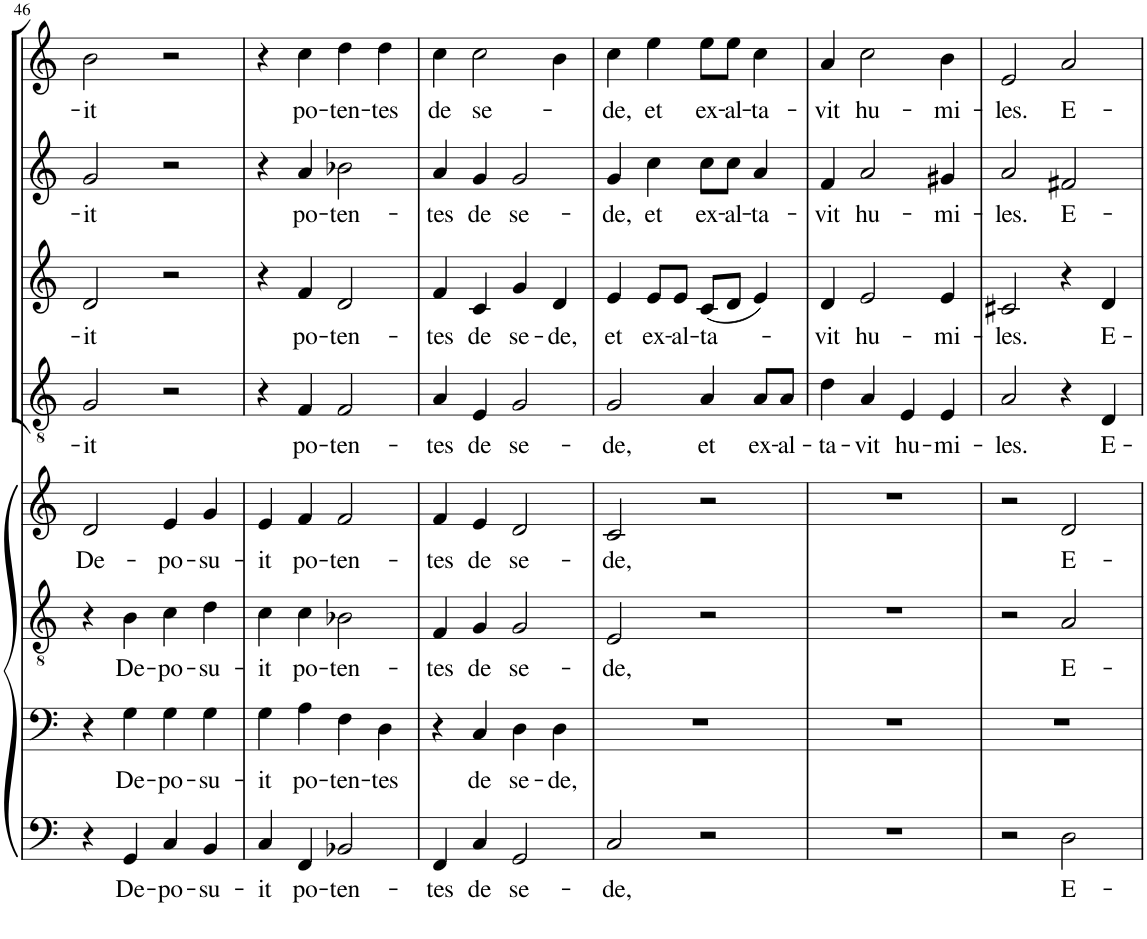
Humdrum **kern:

**kern	**text	**kern	**text	**kern	**text	**kern	**text	**kern	**text	**kern	**text	**kern	**text	**kern	**text
*part8	*part8	*part7	*part7	*part6	*part6	*part5	*part5	*part4	*part4	*part3	*part3	*part2	*part2	*part1	*part1
*staff8	*staff8	*staff7	*staff7	*staff6	*staff6	*staff5	*staff5	*staff4	*staff4	*staff3	*staff3	*staff2	*staff2	*staff1	*staff1
*I"Bass 2	*	*I"Bass 1	*	*I"Tenor	*	*I"Alto	*	*I"Tenor	*	*I"Alto	*	*I"Soprano 2	*	*I"Soprano 1	*
!!LO:PB:g=z
*clefF4	*	*clefF4	*	*clefGv2	*	*clefG2	*	*clefGv2	*	*clefG2	*	*clefG2	*	*clefG2	*
*k[]	*	*k[]	*	*k[]	*	*k[]	*	*k[]	*	*k[]	*	*k[]	*	*k[]	*
*M4/4	*	*M4/4	*	*M4/4	*	*M4/4	*	*M4/4	*	*M4/4	*	*M4/4	*	*M4/4	*
*met(c)	*	*met(c)	*	*met(c)	*	*met(c)	*	*met(c)	*	*met(c)	*	*met(c)	*	*met(c)	*
=46	=46	=46	=46	=46	=46	=46	=46	=46	=46	=46	=46	=46	=46	=46	=46
!	!	!	!	!	!	!	!LO:LY:b	!	!LO:LY:b	!	!LO:LY:b	!	!LO:LY:b	!	!LO:LY:b
4r	.	4r	.	4r	.	2d/	De-	2G/	-it	2d/	-it	2g/	-it	2b\	-it
!	!LO:LY:b	!	!LO:LY:b	!	!LO:LY:b	!	!	!	!	!	!	!	!	!	!
4GG/	De-	4G\	De-	4B\	De-	.	.	.	.	.	.	.	.	.	.
!	!LO:LY:b	!	!LO:LY:b	!	!LO:LY:b	!	!LO:LY:b	!	!	!	!	!	!	!	!
4C/	-po-	4G\	-po-	4c\	-po-	4e/	-po-	2r	.	2r	.	2r	.	2r	.
!	!LO:LY:b	!	!LO:LY:b	!	!LO:LY:b	!	!LO:LY:b	!	!	!	!	!	!	!	!
4BB/	-su-	4G\	-su-	4d\	-su-	4g/	-su-	.	.	.	.	.	.	.	.
=47	=47	=47	=47	=47	=47	=47	=47	=47	=47	=47	=47	=47	=47	=47	=47
!	!LO:LY:b	!	!LO:LY:b	!	!LO:LY:b	!	!LO:LY:b	!	!	!	!	!	!	!	!
4C/	-it	4G\	-it	4c\	-it	4e/	-it	4r	.	4r	.	4r	.	4r	.
!	!LO:LY:b	!	!LO:LY:b	!	!LO:LY:b	!	!LO:LY:b	!	!LO:LY:b	!	!LO:LY:b	!	!LO:LY:b	!	!LO:LY:b
4FF/	po-	4A\	po-	4c\	po-	4f/	po-	4F/	po-	4f/	po-	4a/	po-	4cc\	po-
!	!LO:LY:b	!	!LO:LY:b	!	!LO:LY:b	!	!LO:LY:b	!	!LO:LY:b	!	!LO:LY:b	!	!LO:LY:b	!	!LO:LY:b
2BB-X/	-ten-	4F\	-ten-	2B-X\	-ten-	2f/	-ten-	2F/	-ten-	2d/	-ten-	2b-X\	-ten-	4dd\	-ten-
!	!	!	!LO:LY:b	!	!	!	!	!	!	!	!	!	!	!	!LO:LY:b
.	.	4D\	-tes	.	.	.	.	.	.	.	.	.	.	4dd\	-tes
=48	=48	=48	=48	=48	=48	=48	=48	=48	=48	=48	=48	=48	=48	=48	=48
!	!LO:LY:b	!	!	!	!LO:LY:b	!	!LO:LY:b	!	!LO:LY:b	!	!LO:LY:b	!	!LO:LY:b	!	!LO:LY:b
4FF/	-tes	4r	.	4F/	-tes	4f/	-tes	4A/	-tes	4f/	-tes	4a/	-tes	4cc\	de
!	!LO:LY:b	!	!LO:LY:b	!	!LO:LY:b	!	!LO:LY:b	!	!LO:LY:b	!	!LO:LY:b	!	!LO:LY:b	!	!LO:LY:b
4C/	de	4C/	de	4G/	de	4e/	de	4E/	de	4c/	de	4g/	de	2cc\	se-
!	!LO:LY:b	!	!LO:LY:b	!	!LO:LY:b	!	!LO:LY:b	!	!LO:LY:b	!	!LO:LY:b	!	!LO:LY:b	!	!
2GG/	se-	4D\	se-	2G/	se-	2d/	se-	2G/	se-	4g/	se-	2g/	se-	.	.
!	!	!	!LO:LY:b	!	!	!	!	!	!	!	!LO:LY:b	!	!	!	!
.	.	4D\	-de,	.	.	.	.	.	.	4d/	-de,	.	.	4b\	.
=49	=49	=49	=49	=49	=49	=49	=49	=49	=49	=49	=49	=49	=49	=49	=49
!	!LO:LY:b	!	!	!	!LO:LY:b	!	!LO:LY:b	!	!LO:LY:b	!	!LO:LY:b	!	!LO:LY:b	!	!LO:LY:b
2C/	-de,	1r	.	2E/	-de,	2c/	-de,	2G/	-de,	4e/	et	4g/	-de,	4cc\	-de,
!	!	!	!	!	!	!	!	!	!	!	!LO:LY:b	!	!LO:LY:b	!	!LO:LY:b
.	.	.	.	.	.	.	.	.	.	8e/L	ex-	4cc\	et	4ee\	et
!	!	!	!	!	!	!	!	!	!	!	!LO:LY:b	!	!	!	!
.	.	.	.	.	.	.	.	.	.	8e/J	-al-	.	.	.	.
!	!	!	!	!	!	!	!	!	!LO:LY:b	!	!LO:LY:b	!	!LO:LY:b	!	!LO:LY:b
2r	.	.	.	2r	.	2r	.	4A/	et	(8c/L	-ta-	8cc\L	ex-	8ee\L	ex-
!	!	!	!	!	!	!	!	!	!	!	!	!	!LO:LY:b	!	!LO:LY:b
.	.	.	.	.	.	.	.	.	.	8d/J	.	8cc\J	-al-	8ee\J	-al-
!	!	!	!	!	!	!	!	!	!LO:LY:b	!	!	!	!LO:LY:b	!	!LO:LY:b
.	.	.	.	.	.	.	.	8A/L	ex-	4e/)	.	4a/	-ta-	4cc\	-ta-
!	!	!	!	!	!	!	!	!	!LO:LY:b	!	!	!	!	!	!
.	.	.	.	.	.	.	.	8A/J	-al-	.	.	.	.	.	.
=50	=50	=50	=50	=50	=50	=50	=50	=50	=50	=50	=50	=50	=50	=50	=50
!	!	!	!	!	!	!	!	!	!LO:LY:b	!	!LO:LY:b	!	!LO:LY:b	!	!LO:LY:b
1r	.	1r	.	1r	.	1r	.	4d\	-ta-	4d/	-vit	4f/	-vit	4a/	-vit
!	!	!	!	!	!	!	!	!	!LO:LY:b	!	!LO:LY:b	!	!LO:LY:b	!	!LO:LY:b
.	.	.	.	.	.	.	.	4A/	-vit	2e/	hu-	2a/	hu-	2cc\	hu-
!	!	!	!	!	!	!	!	!	!LO:LY:b	!	!	!	!	!	!
.	.	.	.	.	.	.	.	4E/	hu-	.	.	.	.	.	.
!	!	!	!	!	!	!	!	!	!LO:LY:b	!	!LO:LY:b	!	!LO:LY:b	!	!LO:LY:b
.	.	.	.	.	.	.	.	4E/	-mi-	4e/	-mi-	4g#X/	-mi-	4b\	-mi-
=51	=51	=51	=51	=51	=51	=51	=51	=51	=51	=51	=51	=51	=51	=51	=51
!	!	!	!	!	!	!	!	!	!LO:LY:b	!	!LO:LY:b	!	!LO:LY:b	!	!LO:LY:b
2r	.	1r	.	2r	.	2r	.	2A/	-les.	2c#X/	-les.	2a/	-les.	2e/	-les.
!	!LO:LY:b	!	!	!	!LO:LY:b	!	!LO:LY:b	!	!	!	!	!	!LO:LY:b	!	!LO:LY:b
2D\	E-	.	.	2A/	E-	2d/	E-	4r	.	4r	.	2f#X/	E-	2a/	E-
!	!	!	!	!	!	!	!	!	!LO:LY:b	!	!LO:LY:b	!	!	!	!
.	.	.	.	.	.	.	.	4D/	E-	4d/	E-	.	.	.	.
=	=	=	=	=	=	=	=	=	=	=	=	=	=	=	=
*-	*-	*-	*-	*-	*-	*-	*-	*-	*-	*-	*-	*-	*-	*-	*-
